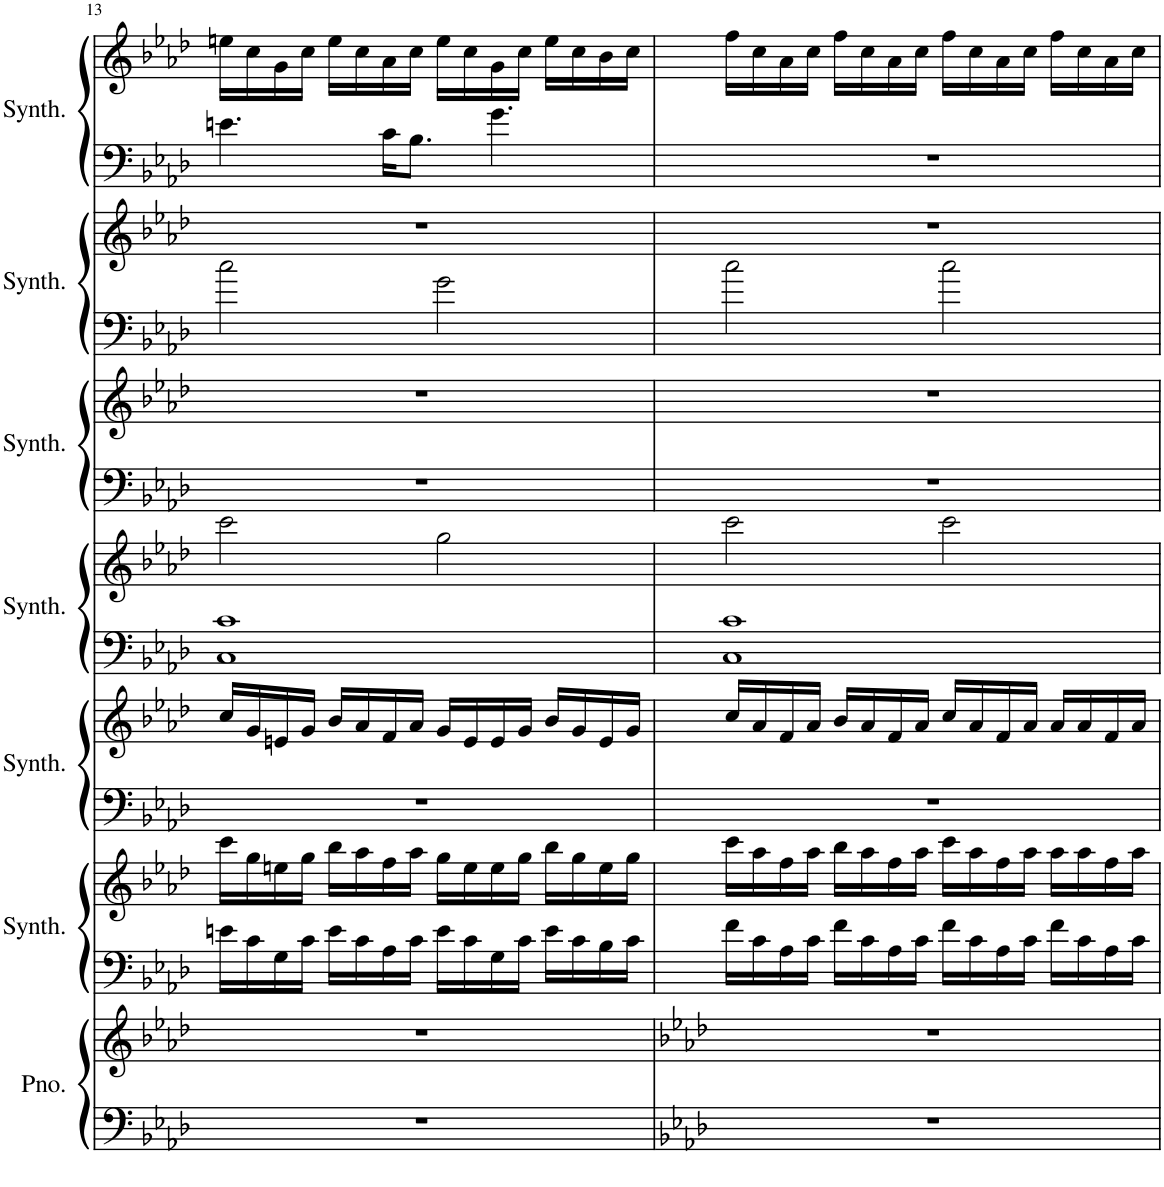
**kern	**kern	**kern	**kern	**kern	**kern	**kern	**kern	**kern	**kern	**kern	**kern	**kern	**kern
*part7	*part7	*part6	*part6	*part5	*part5	*part4	*part4	*part3	*part3	*part2	*part2	*part1	*part1
*staff14	*staff13	*staff12	*staff11	*staff10	*staff9	*staff8	*staff7	*staff6	*staff5	*staff4	*staff3	*staff2	*staff1
*I"Piano	*	*I"Saw Synthesizer	*	*I"Square Synthesizer	*	*I"Metallic Synthesizer	*	*I"Poly Synthesizer	*	*I"New Age Synthesizer	*	*I"Saw Synthesizer	*
*I'Pno.	*	*I'Synth.	*	*I'Synth.	*	*I'Synth.	*	*I'Synth.	*	*I'Synth.	*	*I'Synth.	*
!!LO:PB:g=z
*clefF4	*clefG2	*clefF4	*clefG2	*clefF4	*clefG2	*clefF4	*clefG2	*clefF4	*clefG2	*clefF4	*clefG2	*clefF4	*clefG2
*k[b-e-a-d-]	*k[b-e-a-d-]	*k[b-e-a-d-]	*k[b-e-a-d-]	*k[b-e-a-d-]	*k[b-e-a-d-]	*k[b-e-a-d-]	*k[b-e-a-d-]	*k[b-e-a-d-]	*k[b-e-a-d-]	*k[b-e-a-d-]	*k[b-e-a-d-]	*k[b-e-a-d-]	*k[b-e-a-d-]
*M4/4	*M4/4	*M4/4	*M4/4	*M4/4	*M4/4	*M4/4	*M4/4	*M4/4	*M4/4	*M4/4	*M4/4	*M4/4	*M4/4
=13	=13	=13	=13	=13	=13	=13	=13	=13	=13	=13	=13	=13	=13
1r	1r	16en\LL	16ccc\LL	1r	16cc/LL	1C 1c	2ccc\	1r	1r	2cc\	1r	4.en\	16een\LL
.	.	16c\	16gg\	.	16g/	.	.	.	.	.	.	.	16cc\
.	.	16G\	16een\	.	16en/	.	.	.	.	.	.	.	16g\
.	.	16c\JJ	16gg\JJ	.	16g/JJ	.	.	.	.	.	.	.	16cc\JJ
.	.	16e\LL	16bb-\LL	.	16b-/LL	.	.	.	.	.	.	.	16ee\LL
.	.	16c\	16aa-\	.	16a-/	.	.	.	.	.	.	.	16cc\
.	.	16A-\	16ff\	.	16f/	.	.	.	.	.	.	16c\KL	16a-\
.	.	16c\JJ	16aa-\JJ	.	16a-/JJ	.	.	.	.	.	.	8.B-\J	16cc\JJ
.	.	16e\LL	16gg\LL	.	16g/LL	.	2gg\	.	.	2g\	.	.	16ee\LL
.	.	16c\	16ee\	.	16e/	.	.	.	.	.	.	.	16cc\
.	.	16G\	16ee\	.	16e/	.	.	.	.	.	.	4.g\	16g\
.	.	16c\JJ	16gg\JJ	.	16g/JJ	.	.	.	.	.	.	.	16cc\JJ
.	.	16e\LL	16bb-\LL	.	16b-/LL	.	.	.	.	.	.	.	16ee\LL
.	.	16c\	16gg\	.	16g/	.	.	.	.	.	.	.	16cc\
.	.	16B-\	16ee\	.	16e/	.	.	.	.	.	.	.	16b-\
.	.	16c\JJ	16gg\JJ	.	16g/JJ	.	.	.	.	.	.	.	16cc\JJ
=14	=14	=14	=14	=14	=14	=14	=14	=14	=14	=14	=14	=14	=14
*k[b-e-a-d-]	*k[b-e-a-d-]	*	*	*	*	*	*	*	*	*	*	*	*
1r	1r	16f\LL	16ccc\LL	1r	16cc/LL	1C 1c	2ccc\	1r	1r	2cc\	1r	1r	16ff\LL
.	.	16c\	16aa-\	.	16a-/	.	.	.	.	.	.	.	16cc\
.	.	16A-\	16ff\	.	16f/	.	.	.	.	.	.	.	16a-\
.	.	16c\JJ	16aa-\JJ	.	16a-/JJ	.	.	.	.	.	.	.	16cc\JJ
.	.	16f\LL	16bb-\LL	.	16b-/LL	.	.	.	.	.	.	.	16ff\LL
.	.	16c\	16aa-\	.	16a-/	.	.	.	.	.	.	.	16cc\
.	.	16A-\	16ff\	.	16f/	.	.	.	.	.	.	.	16a-\
.	.	16c\JJ	16aa-\JJ	.	16a-/JJ	.	.	.	.	.	.	.	16cc\JJ
.	.	16f\LL	16ccc\LL	.	16cc/LL	.	2ccc\	.	.	2cc\	.	.	16ff\LL
.	.	16c\	16aa-\	.	16a-/	.	.	.	.	.	.	.	16cc\
.	.	16A-\	16ff\	.	16f/	.	.	.	.	.	.	.	16a-\
.	.	16c\JJ	16aa-\JJ	.	16a-/JJ	.	.	.	.	.	.	.	16cc\JJ
.	.	16f\LL	16aa-\LL	.	16a-/LL	.	.	.	.	.	.	.	16ff\LL
.	.	16c\	16aa-\	.	16a-/	.	.	.	.	.	.	.	16cc\
.	.	16A-\	16ff\	.	16f/	.	.	.	.	.	.	.	16a-\
.	.	16c\JJ	16aa-\JJ	.	16a-/JJ	.	.	.	.	.	.	.	16cc\JJ
=	=	=	=	=	=	=	=	=	=	=	=	=	=
*-	*-	*-	*-	*-	*-	*-	*-	*-	*-	*-	*-	*-	*-
